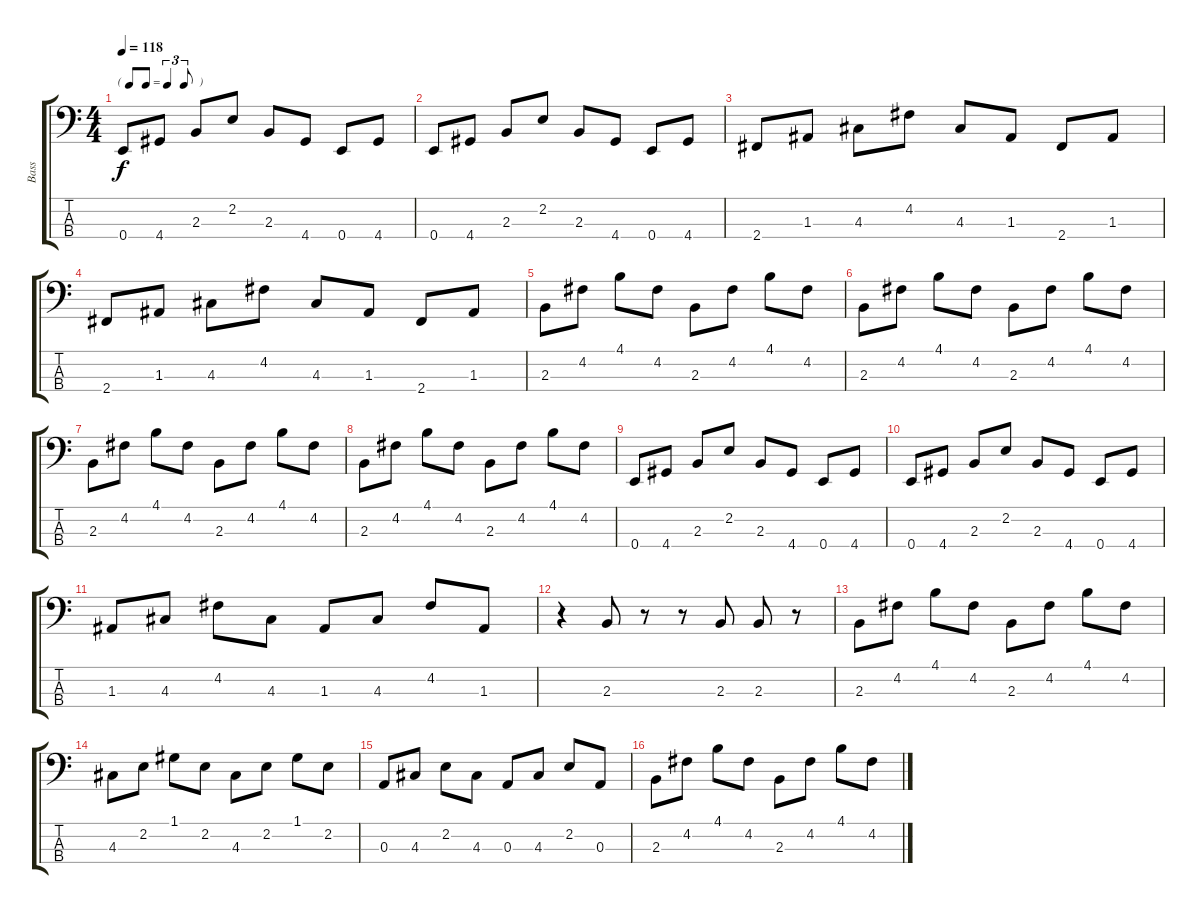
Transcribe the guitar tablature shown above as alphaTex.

\track ("Bass" "Bass") {instrument electricbassfinger}
\staff {score tabs}
\tuning (G2 D2 A1 E1) {hide}
\ts (4 4)
\tf triplet8th
\tempo 118
\clef f4
\ks c
0.4.8{dy f} 4.4.8 2.3.8 2.2.8 2.3.8 4.4.8 0.4.8 4.4.8 |
0.4.8 4.4.8 2.3.8 2.2.8 2.3.8 4.4.8 0.4.8 4.4.8 |
2.4.8 1.3.8 4.3.8 4.2.8 4.3.8 1.3.8 2.4.8 1.3.8 |
2.4.8 1.3.8 4.3.8 4.2.8 4.3.8 1.3.8 2.4.8 1.3.8 |
2.3.8 4.2.8 4.1.8 4.2.8 2.3.8 4.2.8 4.1.8 4.2.8 |
2.3.8 4.2.8 4.1.8 4.2.8 2.3.8 4.2.8 4.1.8 4.2.8 |
2.3.8 4.2.8 4.1.8 4.2.8 2.3.8 4.2.8 4.1.8 4.2.8 |
2.3.8 4.2.8 4.1.8 4.2.8 2.3.8 4.2.8 4.1.8 4.2.8 |
0.4.8 4.4.8 2.3.8 2.2.8 2.3.8 4.4.8 0.4.8 4.4.8 |
0.4.8 4.4.8 2.3.8 2.2.8 2.3.8 4.4.8 0.4.8 4.4.8 |
1.3.8 4.3.8 4.2.8 4.3.8 1.3.8 4.3.8 4.2.8 1.3.8 |
r.4 2.3.8 r.8 r.8 2.3.8 2.3.8 r.8 |
2.3.8 4.2.8 4.1.8 4.2.8 2.3.8 4.2.8 4.1.8 4.2.8 |
4.3.8 2.2.8 1.1.8 2.2.8 4.3.8 2.2.8 1.1.8 2.2.8 |
0.3.8 4.3.8 2.2.8 4.3.8 0.3.8 4.3.8 2.2.8 0.3.8 |
2.3.8 4.2.8 4.1.8 4.2.8 2.3.8 4.2.8 4.1.8 4.2.8
